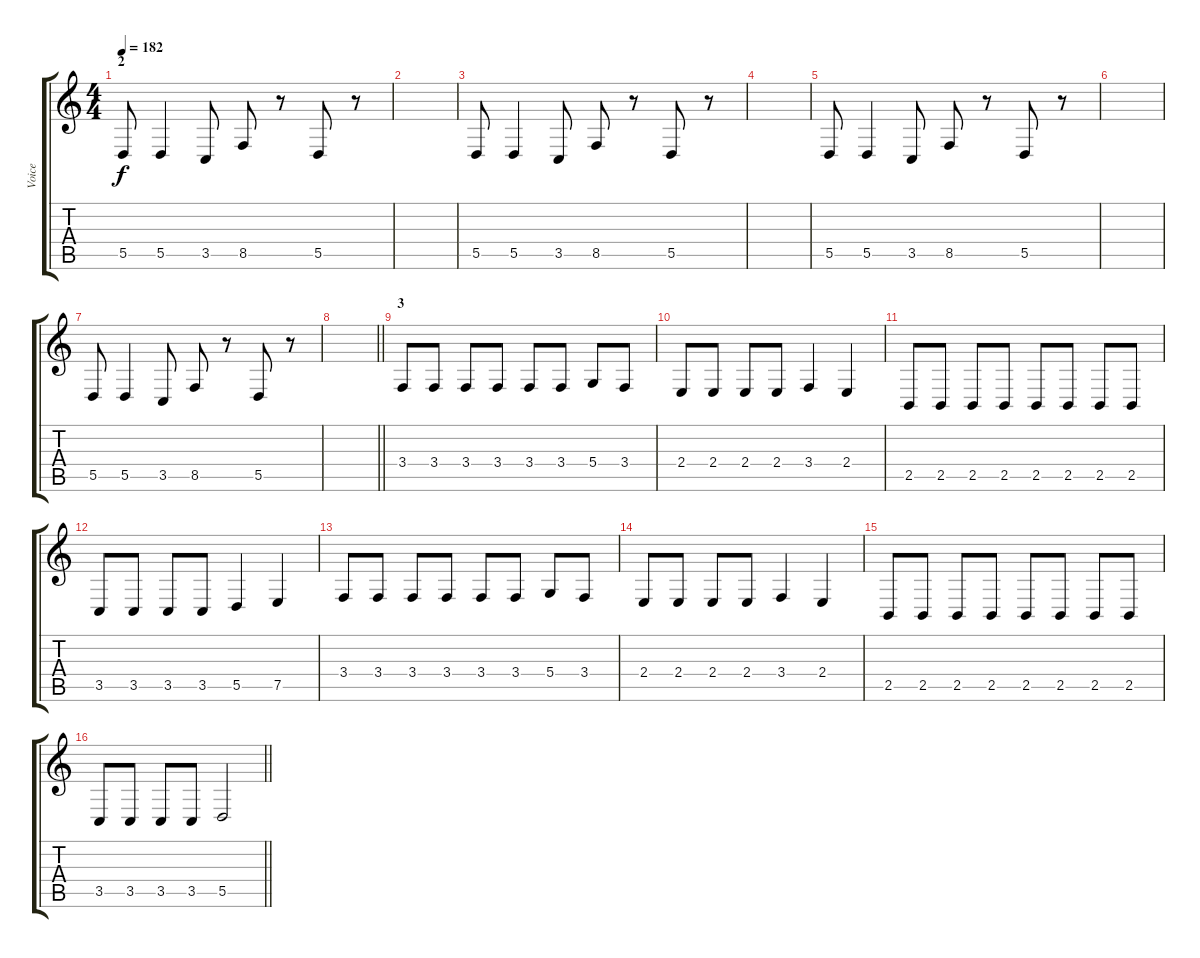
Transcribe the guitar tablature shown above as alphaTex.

\track ("Voice" "Voice") {instrument altosax}
\staff {score tabs}
\tuning (E4 B3 G3 D3 A2 E2) {hide}
\ts (4 4)
\section ("" "2")
\tempo 182
\clef g2
\ks c
5.5.8{dy f} 5.5.4 3.5.8 8.5.8 r.8 5.5.8 r.8 |
|
5.5.8 5.5.4 3.5.8 8.5.8 r.8 5.5.8 r.8 |
|
5.5.8 5.5.4 3.5.8 8.5.8 r.8 5.5.8 r.8 |
|
5.5.8 5.5.4 3.5.8 8.5.8 r.8 5.5.8 r.8 |
\barLineRight lightlight
|
\section ("" "3")
3.4.8 3.4.8 3.4.8 3.4.8 3.4.8 3.4.8 5.4.8 3.4.8 |
2.4.8 2.4.8 2.4.8 2.4.8 3.4.4 2.4.4 |
2.5.8 2.5.8 2.5.8 2.5.8 2.5.8 2.5.8 2.5.8 2.5.8 |
3.5.8 3.5.8 3.5.8 3.5.8 5.5.4 7.5.4 |
3.4.8 3.4.8 3.4.8 3.4.8 3.4.8 3.4.8 5.4.8 3.4.8 |
2.4.8 2.4.8 2.4.8 2.4.8 3.4.4 2.4.4 |
2.5.8 2.5.8 2.5.8 2.5.8 2.5.8 2.5.8 2.5.8 2.5.8 |
\barLineRight lightlight
3.5.8 3.5.8 3.5.8 3.5.8 5.5.2
